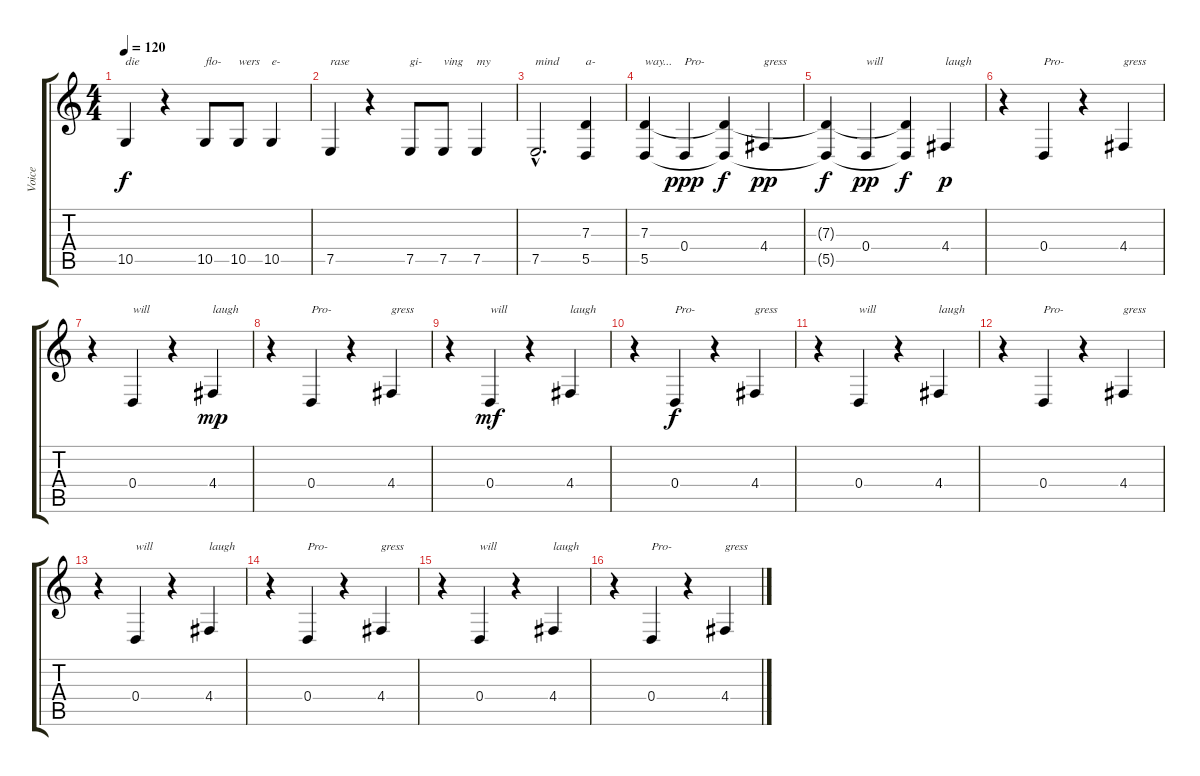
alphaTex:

\track ("Voice" "Voice") {instrument voiceoohs}
\staff {score tabs}
\tuning (E4 B3 G3 D3 A2 E2) {hide}
\ts (4 4)
\tempo 120
\clef g2
\ks c
10.5.4{txt "die" dy f} r.4 10.5.8{txt "flo-"} 10.5.8{txt "wers"} 10.5.4{txt "e-"} |
7.5.4{txt "rase"} r.4 7.5.8{txt "gi-"} 7.5.8{txt "ving"} 7.5.4{txt "my"} |
7.5{hac}.2{d txt "mind"} (7.3 5.5).4{txt "a-"} |
(7.3 5.5).4{txt "way..."} 0.4.4{txt "Pro-" dy ppp} (7.3{t} 5.5{t}).4{dy f} 4.4.4{txt "gress" dy pp} |
(7.3{t} 5.5{t}).4{dy f} 0.4.4{txt "will" dy pp} (7.3{t} 5.5{t}).4{dy f} 4.4.4{txt "laugh" dy p} |
r.4 0.4.4{txt "Pro-"} r.4 4.4.4{txt "gress"} |
r.4 0.4.4{txt "will"} r.4 4.4.4{txt "laugh" dy mp} |
r.4 0.4.4{txt "Pro-"} r.4 4.4.4{txt "gress"} |
r.4 0.4.4{txt "will" dy mf} r.4 4.4.4{txt "laugh"} |
r.4 0.4.4{txt "Pro-" dy f} r.4 4.4.4{txt "gress"} |
r.4 0.4.4{txt "will"} r.4 4.4.4{txt "laugh"} |
r.4 0.4.4{txt "Pro-"} r.4 4.4.4{txt "gress"} |
r.4 0.4.4{txt "will"} r.4 4.4.4{txt "laugh"} |
r.4 0.4.4{txt "Pro-"} r.4 4.4.4{txt "gress"} |
r.4 0.4.4{txt "will"} r.4 4.4.4{txt "laugh"} |
r.4 0.4.4{txt "Pro-"} r.4 4.4.4{txt "gress"}
